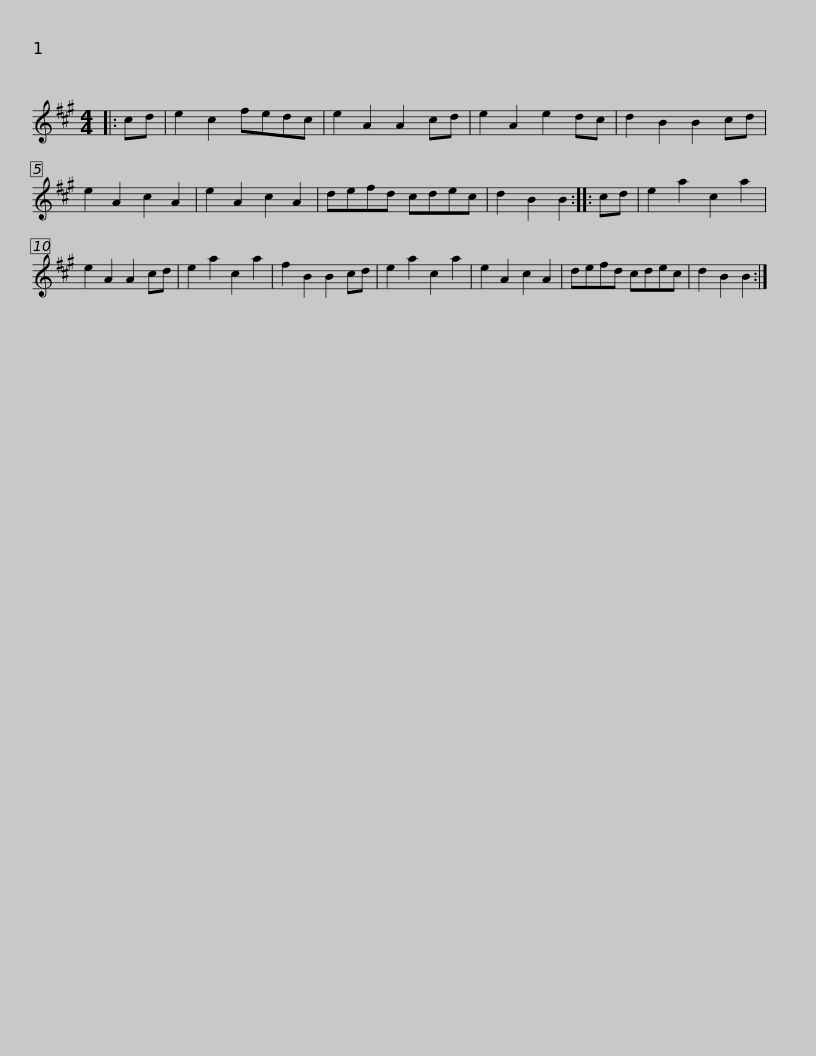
X:1
L:1/8
M:4/4
I:linebreak $
K:A
V:1 treble
V:1
|: cd | e2 c2 fedc | e2 A2 A2 cd | e2 A2 e2 dc | d2 B2 B2 cd | %5
 e2 A2 c2 A2 | e2 A2 c2 A2 | defd cdec |$ d2 B2 B2 :: cd | %10
 e2 a2 c2 a2 | e2 A2 A2 cd | e2 a2 c2 a2 | f2 B2 B2 cd | e2 a2 c2 a2 | %15
 e2 A2 c2 A2 | defd cdec |$ d2 B2 B2 :| %18
